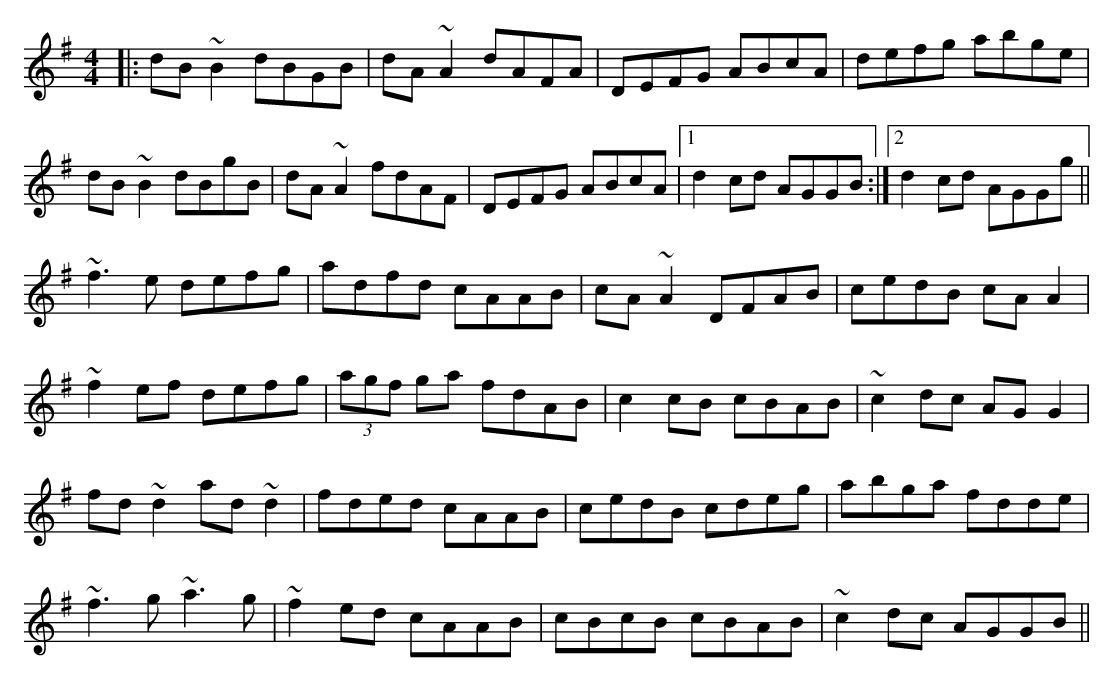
X:1
M:4/4
K:G
|:dB~B2 dBGB|dA~A2 dAFA|DEFG ABcA|defg abge|
dB~B2 dBgB|dA~A2 fdAF|DEFG ABcA|1 d2cd AGGB:|2 d2cd AGGg||
~f3e defg|adfd cAAB|cA~A2 DFAB|cedB cAA2|
~f2ef defg|(3agf ga fdAB|c2cB cBAB|~c2dc AGG2|
fd~d2 ad~d2|fded cAAB|cedB cdeg|abga fdde|
~f3g ~a3g|~f2ed cAAB|cBcB cBAB|~c2dc AGGB||
